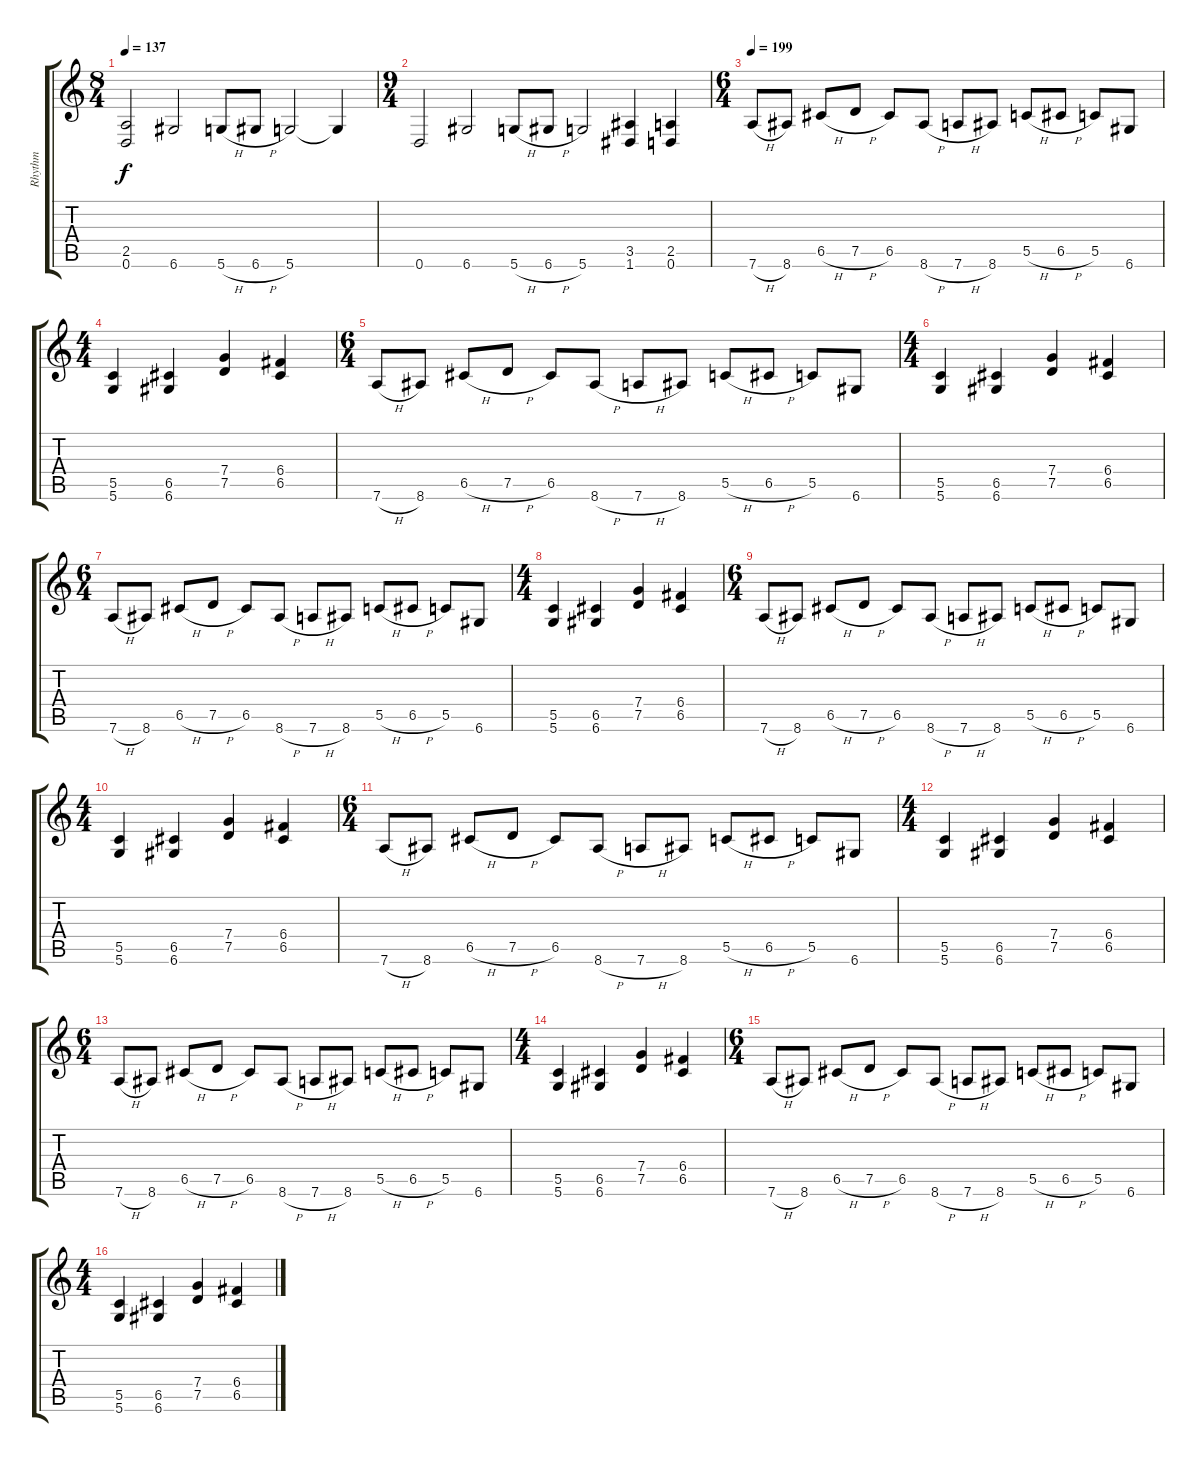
\track ("Rhythm" "Rhythm") {instrument overdrivenguitar}
\staff {score tabs}
\tuning (D4 A3 F3 C3 G2 D2) {hide}
\ts (8 4)
\tempo 137
\clef g2
\ks c
(2.5 0.6).2{dy f} 6.6.2 5.6{h}.8 6.6{h}.8 5.6.2 5.6{t}.4 |
\ts (9 4)
0.6.2 6.6.2 5.6{h}.8 6.6{h}.8 5.6.2 (3.5 1.6).4 (2.5 0.6).4 |
\ts (6 4)
\tempo 199
7.6{h}.8 8.6.8 6.5{h}.8 7.5{h}.8 6.5.8 8.6{h}.8 7.6{h}.8 8.6.8 5.5{h}.8 6.5{h}.8 5.5.8 6.6.8 |
\ts (4 4)
(5.5 5.6).4 (6.5 6.6).4 (7.4 7.5).4 (6.4 6.5).4 |
\ts (6 4)
7.6{h}.8 8.6.8 6.5{h}.8 7.5{h}.8 6.5.8 8.6{h}.8 7.6{h}.8 8.6.8 5.5{h}.8 6.5{h}.8 5.5.8 6.6.8 |
\ts (4 4)
(5.5 5.6).4 (6.5 6.6).4 (7.4 7.5).4 (6.4 6.5).4 |
\ts (6 4)
7.6{h}.8 8.6.8 6.5{h}.8 7.5{h}.8 6.5.8 8.6{h}.8 7.6{h}.8 8.6.8 5.5{h}.8 6.5{h}.8 5.5.8 6.6.8 |
\ts (4 4)
(5.5 5.6).4 (6.5 6.6).4 (7.4 7.5).4 (6.4 6.5).4 |
\ts (6 4)
7.6{h}.8 8.6.8 6.5{h}.8 7.5{h}.8 6.5.8 8.6{h}.8 7.6{h}.8 8.6.8 5.5{h}.8 6.5{h}.8 5.5.8 6.6.8 |
\ts (4 4)
(5.5 5.6).4 (6.5 6.6).4 (7.4 7.5).4 (6.4 6.5).4 |
\ts (6 4)
7.6{h}.8 8.6.8 6.5{h}.8 7.5{h}.8 6.5.8 8.6{h}.8 7.6{h}.8 8.6.8 5.5{h}.8 6.5{h}.8 5.5.8 6.6.8 |
\ts (4 4)
(5.5 5.6).4 (6.5 6.6).4 (7.4 7.5).4 (6.4 6.5).4 |
\ts (6 4)
7.6{h}.8 8.6.8 6.5{h}.8 7.5{h}.8 6.5.8 8.6{h}.8 7.6{h}.8 8.6.8 5.5{h}.8 6.5{h}.8 5.5.8 6.6.8 |
\ts (4 4)
(5.5 5.6).4 (6.5 6.6).4 (7.4 7.5).4 (6.4 6.5).4 |
\ts (6 4)
7.6{h}.8 8.6.8 6.5{h}.8 7.5{h}.8 6.5.8 8.6{h}.8 7.6{h}.8 8.6.8 5.5{h}.8 6.5{h}.8 5.5.8 6.6.8 |
\ts (4 4)
(5.5 5.6).4 (6.5 6.6).4 (7.4 7.5).4 (6.4 6.5).4
